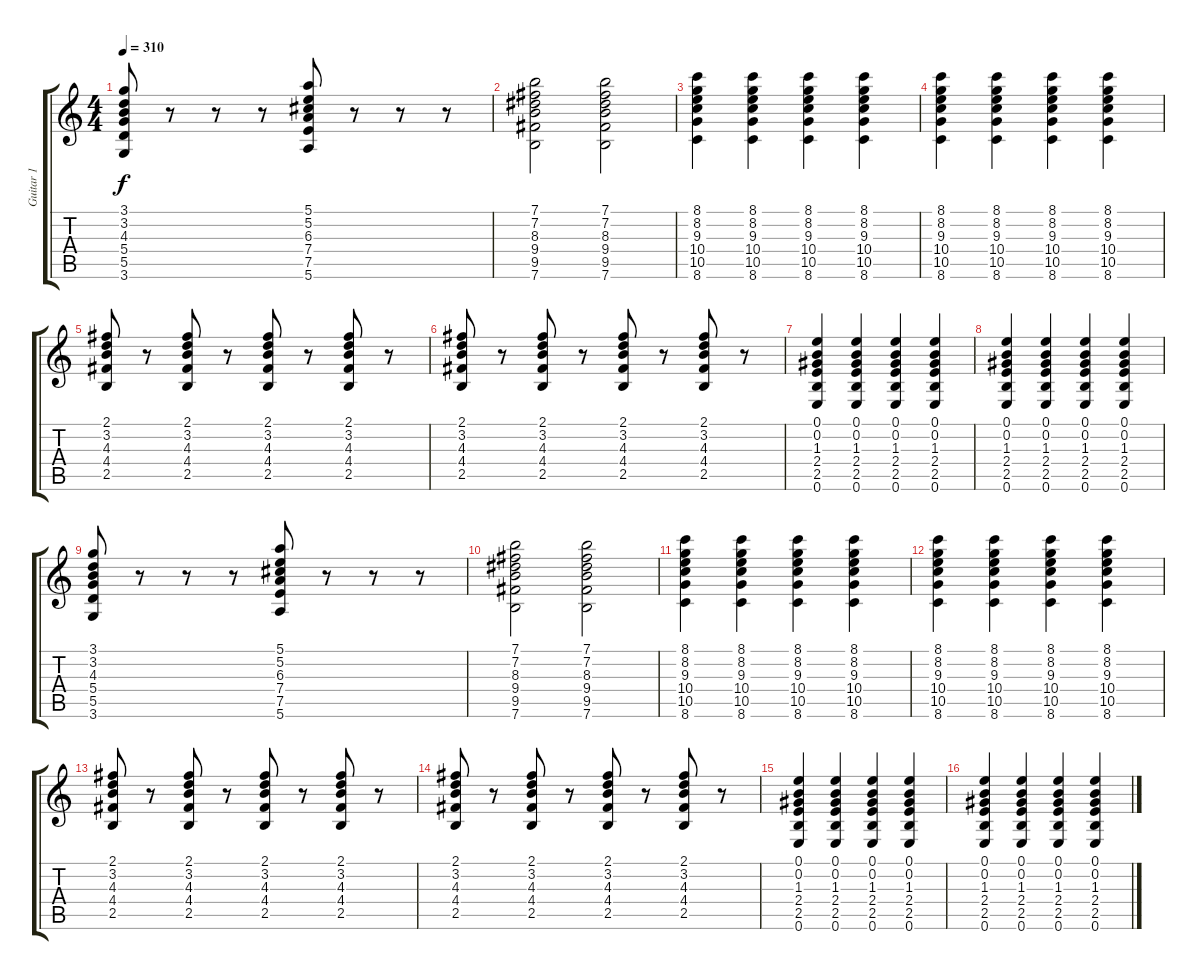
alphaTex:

\track ("Guitar 1" "Guitar 1") {instrument electricguitarjazz}
\staff {score tabs}
\tuning (E4 B3 G3 D3 A2 E2) {hide}
\ts (4 4)
\tempo 310
\clef g2
\ks c
(3.1 3.2 4.3 5.4 5.5 3.6).8{dy f} r.8 r.8 r.8 (5.1 5.2 6.3 7.4 7.5 5.6).8 r.8 r.8 r.8 |
(7.1 7.2 8.3 9.4 9.5 7.6).2 (7.1 7.2 8.3 9.4 9.5 7.6).2 |
(8.1 8.2 9.3 10.4 10.5 8.6).4 (8.1 8.2 9.3 10.4 10.5 8.6).4 (8.1 8.2 9.3 10.4 10.5 8.6).4 (8.1 8.2 9.3 10.4 10.5 8.6).4 |
(8.1 8.2 9.3 10.4 10.5 8.6).4 (8.1 8.2 9.3 10.4 10.5 8.6).4 (8.1 8.2 9.3 10.4 10.5 8.6).4 (8.1 8.2 9.3 10.4 10.5 8.6).4 |
(2.1 3.2 4.3 4.4 2.5).8 r.8 (2.1 3.2 4.3 4.4 2.5).8 r.8 (2.1 3.2 4.3 4.4 2.5).8 r.8 (2.1 3.2 4.3 4.4 2.5).8 r.8 |
(2.1 3.2 4.3 4.4 2.5).8 r.8 (2.1 3.2 4.3 4.4 2.5).8 r.8 (2.1 3.2 4.3 4.4 2.5).8 r.8 (2.1 3.2 4.3 4.4 2.5).8 r.8 |
(0.1 0.2 1.3 2.4 2.5 0.6).4 (0.1 0.2 1.3 2.4 2.5 0.6).4 (0.1 0.2 1.3 2.4 2.5 0.6).4 (0.1 0.2 1.3 2.4 2.5 0.6).4 |
(0.1 0.2 1.3 2.4 2.5 0.6).4 (0.1 0.2 1.3 2.4 2.5 0.6).4 (0.1 0.2 1.3 2.4 2.5 0.6).4 (0.1 0.2 1.3 2.4 2.5 0.6).4 |
(3.1 3.2 4.3 5.4 5.5 3.6).8 r.8 r.8 r.8 (5.1 5.2 6.3 7.4 7.5 5.6).8 r.8 r.8 r.8 |
(7.1 7.2 8.3 9.4 9.5 7.6).2 (7.1 7.2 8.3 9.4 9.5 7.6).2 |
(8.1 8.2 9.3 10.4 10.5 8.6).4 (8.1 8.2 9.3 10.4 10.5 8.6).4 (8.1 8.2 9.3 10.4 10.5 8.6).4 (8.1 8.2 9.3 10.4 10.5 8.6).4 |
(8.1 8.2 9.3 10.4 10.5 8.6).4 (8.1 8.2 9.3 10.4 10.5 8.6).4 (8.1 8.2 9.3 10.4 10.5 8.6).4 (8.1 8.2 9.3 10.4 10.5 8.6).4 |
(2.1 3.2 4.3 4.4 2.5).8 r.8 (2.1 3.2 4.3 4.4 2.5).8 r.8 (2.1 3.2 4.3 4.4 2.5).8 r.8 (2.1 3.2 4.3 4.4 2.5).8 r.8 |
(2.1 3.2 4.3 4.4 2.5).8 r.8 (2.1 3.2 4.3 4.4 2.5).8 r.8 (2.1 3.2 4.3 4.4 2.5).8 r.8 (2.1 3.2 4.3 4.4 2.5).8 r.8 |
(0.1 0.2 1.3 2.4 2.5 0.6).4 (0.1 0.2 1.3 2.4 2.5 0.6).4 (0.1 0.2 1.3 2.4 2.5 0.6).4 (0.1 0.2 1.3 2.4 2.5 0.6).4 |
(0.1 0.2 1.3 2.4 2.5 0.6).4 (0.1 0.2 1.3 2.4 2.5 0.6).4 (0.1 0.2 1.3 2.4 2.5 0.6).4 (0.1 0.2 1.3 2.4 2.5 0.6).4
